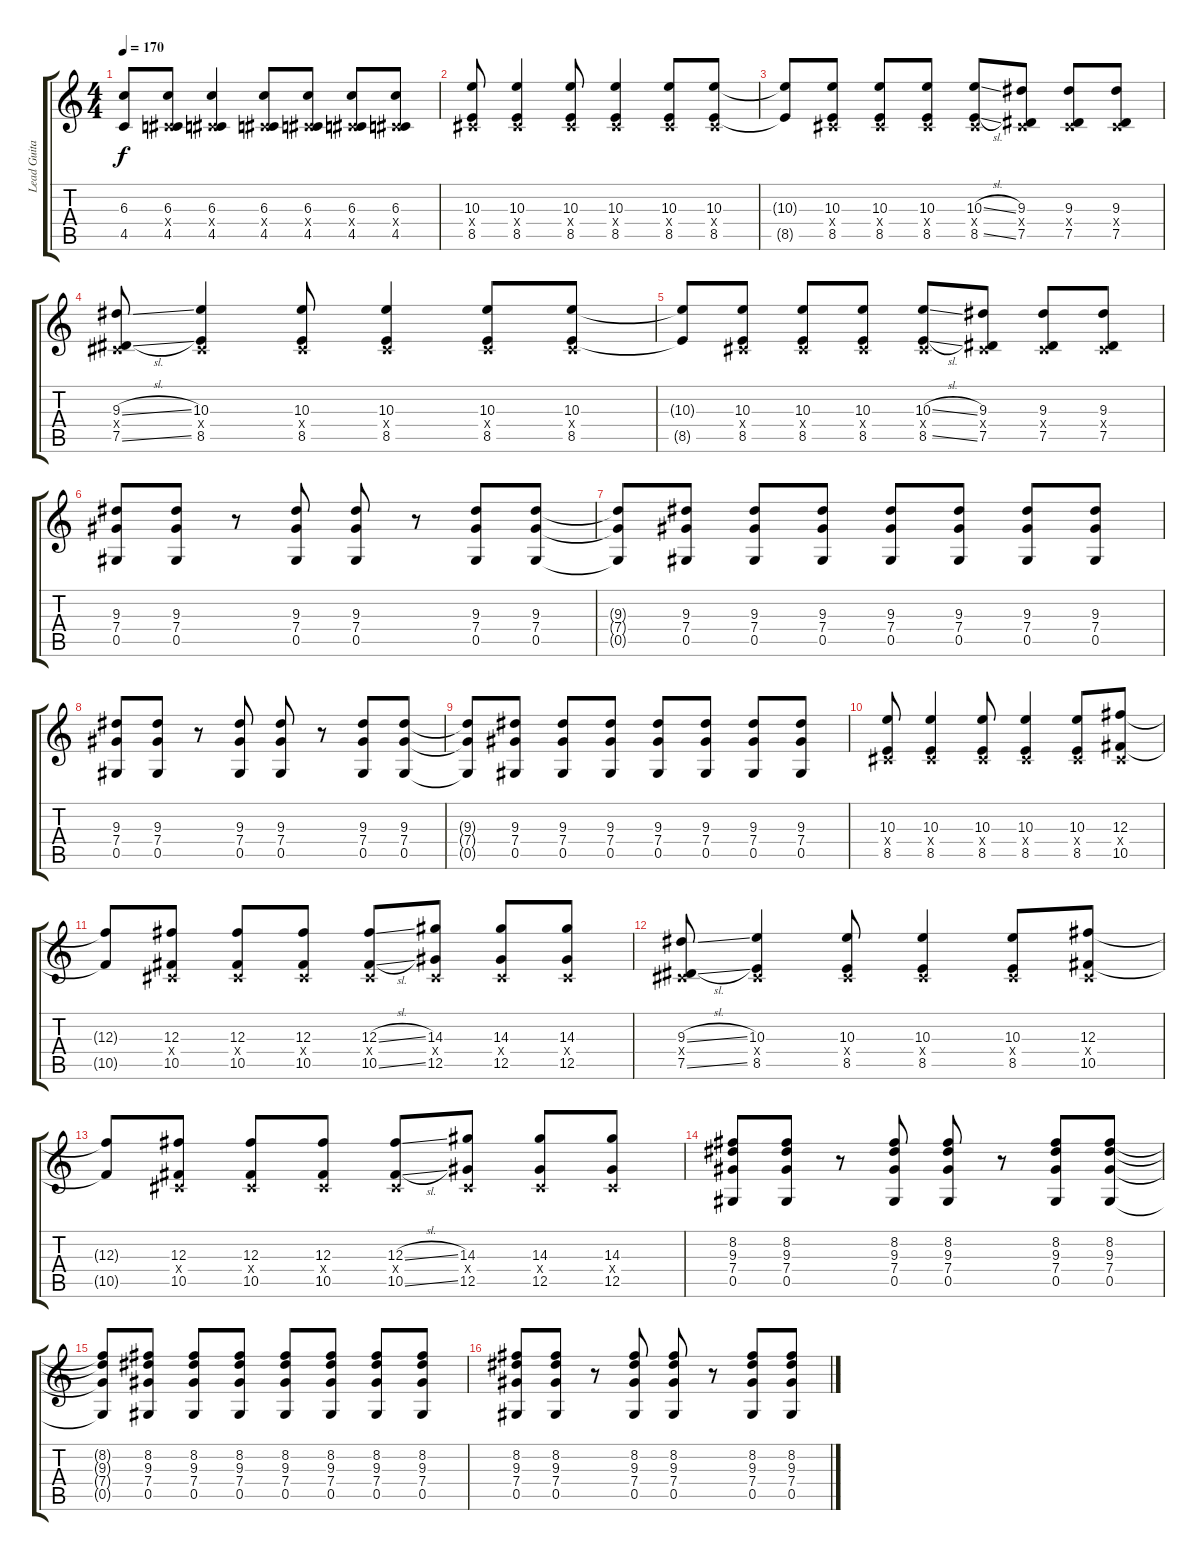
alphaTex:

\track ("Lead Guitar" "Lead Guita") {instrument distortionguitar}
\staff {score tabs}
\tuning (Eb4 Bb3 Gb3 Db3 Ab2 Db2) {hide}
\ts (4 4)
\tempo 170
\clef g2
\ks c
(6.3{t} 4.5{t}).8{dy f} (6.3 0.4{x} 4.5).8 (6.3 0.4{x} 4.5).4 (6.3 0.4{x} 4.5).8 (6.3 0.4{x} 4.5).8 (6.3 0.4{x} 4.5).8 (6.3 0.4{x} 4.5).8 |
(10.3 0.4{x} 8.5).8{volume 10 instrument electricguitarjazz} (10.3 0.4{x} 8.5).4 (10.3 0.4{x} 8.5).8 (10.3 0.4{x} 8.5).4 (10.3 0.4{x} 8.5).8 (10.3 0.4{x} 8.5).8 |
(10.3{t} 8.5{t}).8 (10.3 0.4{x} 8.5).8 (10.3 0.4{x} 8.5).8 (10.3 0.4{x} 8.5).8 (10.3{sl} 0.4{x} 8.5{sl}).8 (9.3 0.4{x} 7.5).8 (9.3 0.4{x} 7.5).8 (9.3 0.4{x} 7.5).8 |
(9.3{sl} 0.4{x} 7.5{sl}).8 (10.3 0.4{x} 8.5).4 (10.3 0.4{x} 8.5).8 (10.3 0.4{x} 8.5).4 (10.3 0.4{x} 8.5).8 (10.3 0.4{x} 8.5).8 |
(10.3{t} 8.5{t}).8 (10.3 0.4{x} 8.5).8 (10.3 0.4{x} 8.5).8 (10.3 0.4{x} 8.5).8 (10.3{sl} 0.4{x} 8.5{sl}).8 (9.3 0.4{x} 7.5).8 (9.3 0.4{x} 7.5).8 (9.3 0.4{x} 7.5).8 |
(9.3 7.4 0.5).8 (9.3 7.4 0.5).8 r.8 (9.3 7.4 0.5).8 (9.3 7.4 0.5).8 r.8 (9.3 7.4 0.5).8 (9.3 7.4 0.5).8 |
(9.3{t} 7.4{t} 0.5{t}).8 (9.3 7.4 0.5).8 (9.3 7.4 0.5).8 (9.3 7.4 0.5).8 (9.3 7.4 0.5).8 (9.3 7.4 0.5).8 (9.3 7.4 0.5).8 (9.3 7.4 0.5).8 |
(9.3 7.4 0.5).8 (9.3 7.4 0.5).8 r.8 (9.3 7.4 0.5).8 (9.3 7.4 0.5).8 r.8 (9.3 7.4 0.5).8 (9.3 7.4 0.5).8 |
(9.3{t} 7.4{t} 0.5{t}).8 (9.3 7.4 0.5).8 (9.3 7.4 0.5).8 (9.3 7.4 0.5).8 (9.3 7.4 0.5).8 (9.3 7.4 0.5).8 (9.3 7.4 0.5).8 (9.3 7.4 0.5).8 |
(10.3 0.4{x} 8.5).8 (10.3 0.4{x} 8.5).4 (10.3 0.4{x} 8.5).8 (10.3 0.4{x} 8.5).4 (10.3 0.4{x} 8.5).8 (12.3 0.4{x} 10.5).8 |
(12.3{t} 10.5{t}).8 (12.3 0.4{x} 10.5).8 (12.3 0.4{x} 10.5).8 (12.3 0.4{x} 10.5).8 (12.3{sl} 0.4{x} 10.5{sl}).8 (14.3 0.4{x} 12.5).8 (14.3 0.4{x} 12.5).8 (14.3 0.4{x} 12.5).8 |
(9.3{sl} 0.4{x} 7.5{sl}).8 (10.3 0.4{x} 8.5).4 (10.3 0.4{x} 8.5).8 (10.3 0.4{x} 8.5).4 (10.3 0.4{x} 8.5).8 (12.3 0.4{x} 10.5).8 |
(12.3{t} 10.5{t}).8 (12.3 0.4{x} 10.5).8 (12.3 0.4{x} 10.5).8 (12.3 0.4{x} 10.5).8 (12.3{sl} 0.4{x} 10.5{sl}).8 (14.3 0.4{x} 12.5).8 (14.3 0.4{x} 12.5).8 (14.3 0.4{x} 12.5).8 |
(8.2 9.3 7.4 0.5).8 (8.2 9.3 7.4 0.5).8 r.8 (8.2 9.3 7.4 0.5).8 (8.2 9.3 7.4 0.5).8 r.8 (8.2 9.3 7.4 0.5).8 (8.2 9.3 7.4 0.5).8 |
(8.2{t} 9.3{t} 7.4{t} 0.5{t}).8 (8.2 9.3 7.4 0.5).8 (8.2 9.3 7.4 0.5).8 (8.2 9.3 7.4 0.5).8 (8.2 9.3 7.4 0.5).8 (8.2 9.3 7.4 0.5).8 (8.2 9.3 7.4 0.5).8 (8.2 9.3 7.4 0.5).8 |
(8.2 9.3 7.4 0.5).8 (8.2 9.3 7.4 0.5).8 r.8 (8.2 9.3 7.4 0.5).8 (8.2 9.3 7.4 0.5).8 r.8 (8.2 9.3 7.4 0.5).8 (8.2 9.3 7.4 0.5).8
